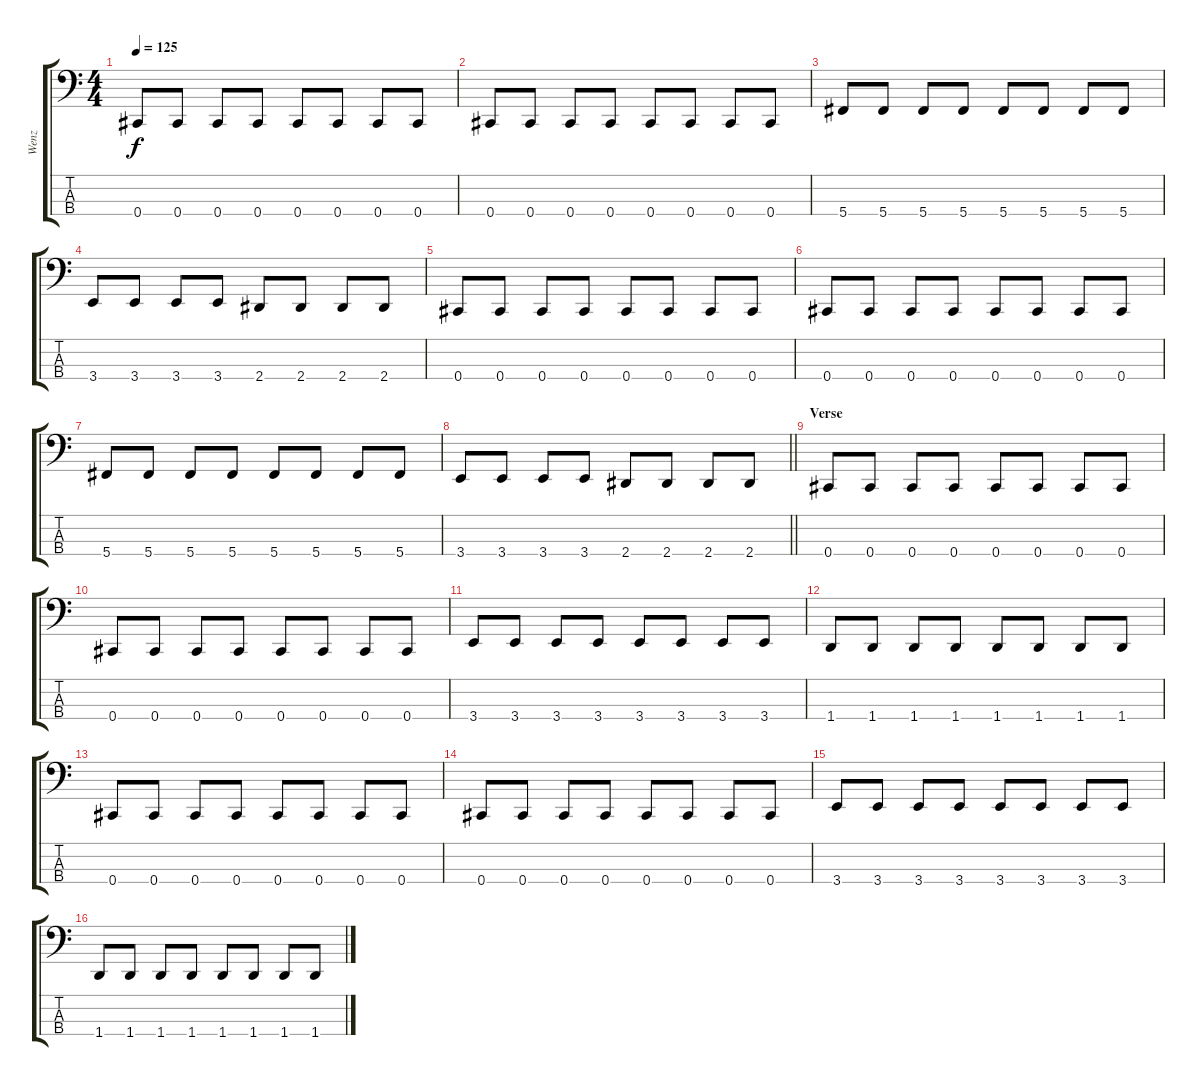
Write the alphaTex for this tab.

\track ("Wenz" "Wenz") {instrument electricbasspick}
\staff {score tabs}
\tuning (Gb2 Db2 Ab1 Db1) {hide}
\ts (4 4)
\tempo 125
\clef f4
\ks c
0.4.8{dy f} 0.4.8 0.4.8 0.4.8 0.4.8 0.4.8 0.4.8 0.4.8 |
0.4.8 0.4.8 0.4.8 0.4.8 0.4.8 0.4.8 0.4.8 0.4.8 |
5.4.8 5.4.8 5.4.8 5.4.8 5.4.8 5.4.8 5.4.8 5.4.8 |
3.4.8 3.4.8 3.4.8 3.4.8 2.4.8 2.4.8 2.4.8 2.4.8 |
0.4.8 0.4.8 0.4.8 0.4.8 0.4.8 0.4.8 0.4.8 0.4.8 |
0.4.8 0.4.8 0.4.8 0.4.8 0.4.8 0.4.8 0.4.8 0.4.8 |
5.4.8 5.4.8 5.4.8 5.4.8 5.4.8 5.4.8 5.4.8 5.4.8 |
\barLineRight lightlight
3.4.8 3.4.8 3.4.8 3.4.8 2.4.8 2.4.8 2.4.8 2.4.8 |
\section ("" "Verse")
0.4.8 0.4.8 0.4.8 0.4.8 0.4.8 0.4.8 0.4.8 0.4.8 |
0.4.8 0.4.8 0.4.8 0.4.8 0.4.8 0.4.8 0.4.8 0.4.8 |
3.4.8 3.4.8 3.4.8 3.4.8 3.4.8 3.4.8 3.4.8 3.4.8 |
1.4.8 1.4.8 1.4.8 1.4.8 1.4.8 1.4.8 1.4.8 1.4.8 |
0.4.8 0.4.8 0.4.8 0.4.8 0.4.8 0.4.8 0.4.8 0.4.8 |
0.4.8 0.4.8 0.4.8 0.4.8 0.4.8 0.4.8 0.4.8 0.4.8 |
3.4.8 3.4.8 3.4.8 3.4.8 3.4.8 3.4.8 3.4.8 3.4.8 |
1.4.8 1.4.8 1.4.8 1.4.8 1.4.8 1.4.8 1.4.8 1.4.8
